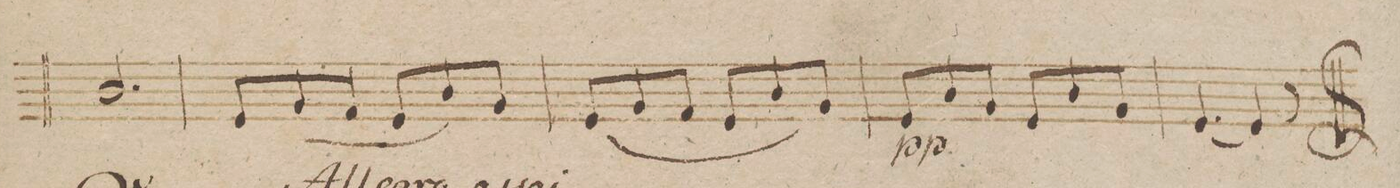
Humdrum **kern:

**kern	**dynam
*I"Viola.	*
*clefC3	*
*k[b-]	*
*M6/8	*
2.c/	.
=111	=111
(8F/L	.
8A/	.
8G/J	.
8F/L	.
8c/	.
8A/J)	.
=112	=112
(8F/L	.
8A/	.
8G/J	.
8F/L	.
8c/	.
8A/J)	.
=113	=113
8F/L	pp
8c/	.
8A/J	.
8F/L	.
8c/	.
8A/J	.
=114	=114
[4.F/	.
4F/]	.
8r	.
==	==
*-	*-
